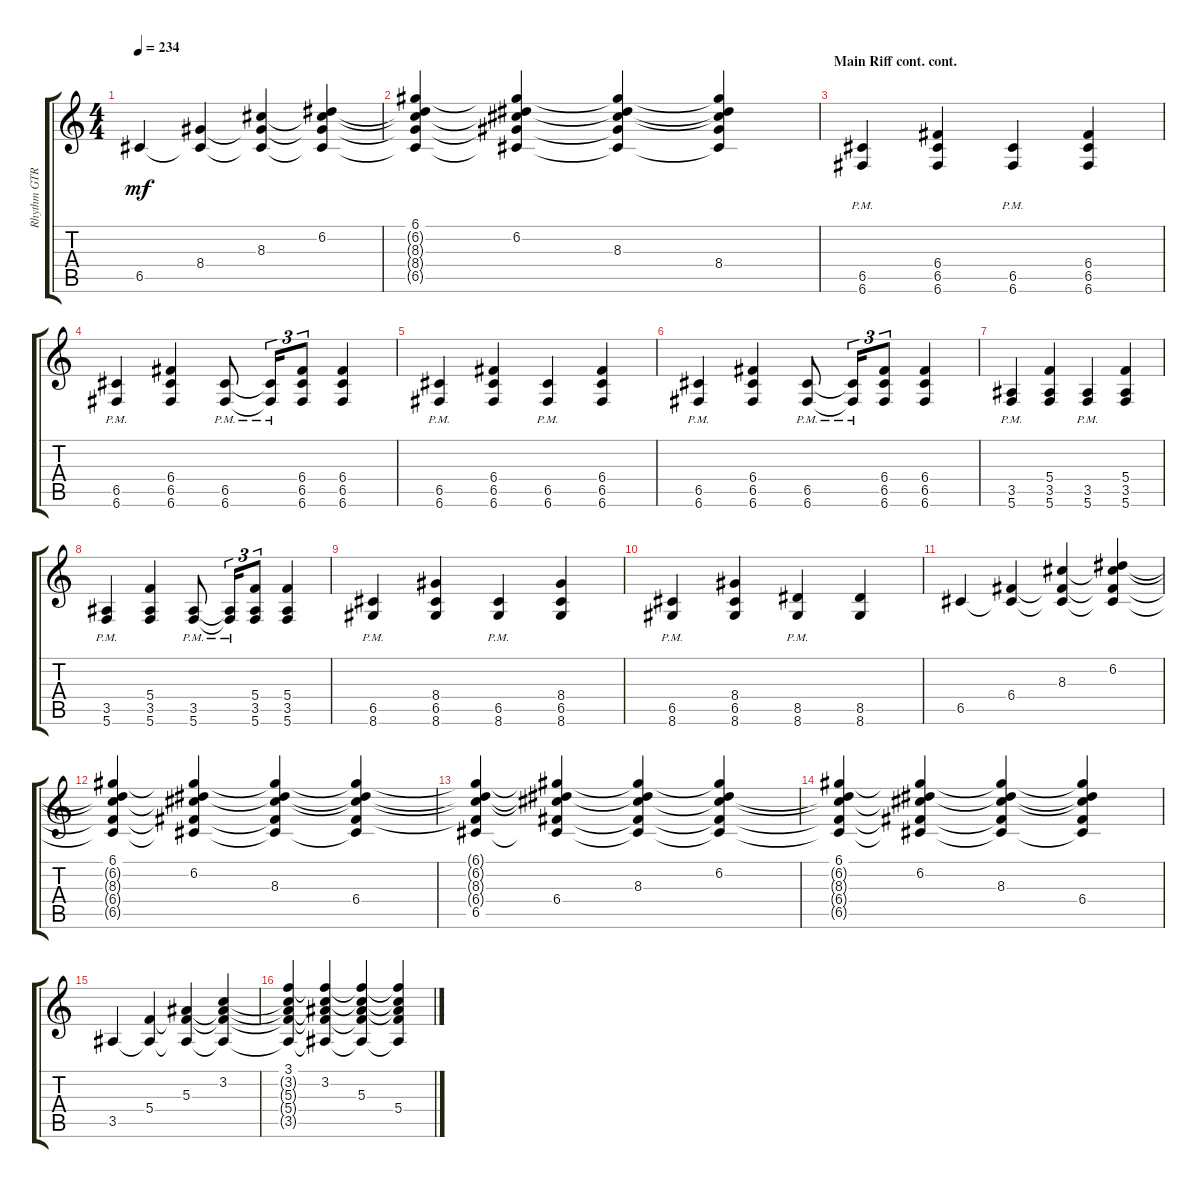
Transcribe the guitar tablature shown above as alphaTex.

\track ("Rhythm GTR 2" "Rhythm GTR") {instrument distortionguitar}
\staff {score tabs}
\tuning (D4 A3 F3 C3 G2 C2) {hide}
\ts (4 4)
\tempo 234
\clef g2
\ks aminor
6.5.4{dy mf} (8.4 6.5{t}).4 (8.3 8.4{t} 6.5{t}).4 (6.2 8.3{t} 8.4{t} 6.5{t}).4 |
(6.1 6.2{t} 8.3{t} 8.4{t} 6.5{t}).4 (6.1{t} 6.2 8.3{t} 8.4{t} 6.5{t}).4 (6.1{t} 6.2{t} 8.3 8.4{t} 6.5{t}).4 (6.1{t} 6.2{t} 8.3{t} 8.4 6.5{t}).4 |
\section ("" "Main Riff cont. cont.")
(6.5{pm} 6.6{pm}).4 (6.4 6.5 6.6).4 (6.5{pm} 6.6{pm}).4 (6.4 6.5 6.6).4 |
(6.5{pm} 6.6{pm}).4 (6.4 6.5 6.6).4 (6.5{pm} 6.6{pm}).8 (6.5{pm t} 6.6{pm t}).16{tu (3 2)} (6.4 6.5 6.6).8{tu (3 2)} (6.4 6.5 6.6).4 |
(6.5{pm} 6.6{pm}).4 (6.4 6.5 6.6).4 (6.5{pm} 6.6{pm}).4 (6.4 6.5 6.6).4 |
(6.5{pm} 6.6{pm}).4 (6.4 6.5 6.6).4 (6.5{pm} 6.6{pm}).8 (6.5{pm t} 6.6{pm t}).16{tu (3 2)} (6.4 6.5 6.6).8{tu (3 2)} (6.4 6.5 6.6).4 |
(3.5{pm} 5.6{pm}).4 (5.4 3.5 5.6).4 (3.5{pm} 5.6{pm}).4 (5.4 3.5 5.6).4 |
(3.5{pm} 5.6{pm}).4 (5.4 3.5 5.6).4 (3.5{pm} 5.6{pm}).8 (3.5{pm t} 5.6{pm t}).16{tu (3 2)} (5.4 3.5 5.6).8{tu (3 2)} (5.4 3.5 5.6).4 |
(6.5{pm} 8.6{pm}).4 (8.4 6.5 8.6).4 (6.5{pm} 8.6{pm}).4 (8.4 6.5 8.6).4 |
(6.5{pm} 8.6{pm}).4 (8.4 6.5 8.6).4 (8.5{pm} 8.6{pm}).4 (8.5 8.6).4 |
6.5.4 (6.4 6.5{t}).4 (8.3 6.4{t} 6.5{t}).4 (6.2 8.3{t} 6.4{t} 6.5{t}).4 |
(6.1 6.2{t} 8.3{t} 6.4{t} 6.5{t}).4 (6.1{t} 6.2 8.3{t} 6.4{t} 6.5{t}).4 (6.1{t} 6.2{t} 8.3 6.4{t} 6.5{t}).4 (6.1{t} 6.2{t} 8.3{t} 6.4 6.5{t}).4 |
(6.1{t} 6.2{t} 8.3{t} 6.4{t} 6.5).4 (6.1{t} 6.2{t} 8.3{t} 6.4 6.5{t}).4 (6.1{t} 6.2{t} 8.3 6.4{t} 6.5{t}).4 (6.1{t} 6.2 8.3{t} 6.4{t} 6.5{t}).4 |
(6.1 6.2{t} 8.3{t} 6.4{t} 6.5{t}).4 (6.1{t} 6.2 8.3{t} 6.4{t} 6.5{t}).4 (6.1{t} 6.2{t} 8.3 6.4{t} 6.5{t}).4 (6.1{t} 6.2{t} 8.3{t} 6.4 6.5{t}).4 |
3.5.4 (5.4 3.5{t}).4 (5.3 5.4{t} 3.5{t}).4 (3.2 5.3{t} 5.4{t} 3.5{t}).4 |
(3.1 3.2{t} 5.3{t} 5.4{t} 3.5{t}).4 (3.1{t} 3.2 5.3{t} 5.4{t} 3.5{t}).4 (3.1{t} 3.2{t} 5.3 5.4{t} 3.5{t}).4 (3.1{t} 3.2{t} 5.3{t} 5.4 3.5{t}).4
